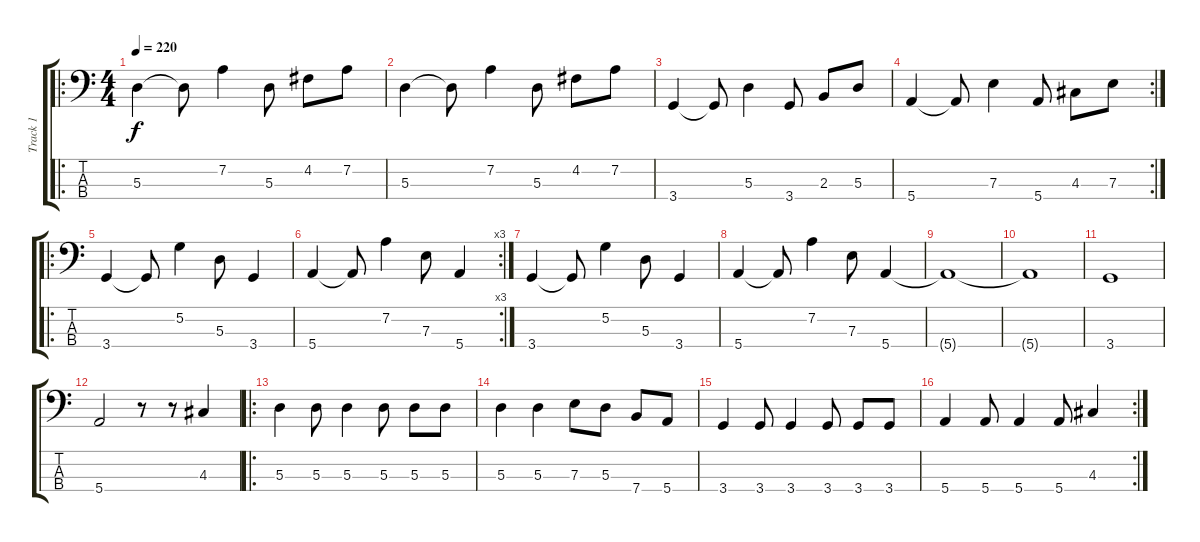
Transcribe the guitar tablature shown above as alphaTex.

\track ("Track 1" "Track 1") {instrument electricbassfinger}
\staff {score tabs}
\tuning (G2 D2 A1 E1) {hide}
\ro
\ts (4 4)
\tempo 220
\clef f4
\ks c
5.3.4{dy f} 5.3{t}.8 7.2.4 5.3.8 4.2.8 7.2.8 |
5.3.4 5.3{t}.8 7.2.4 5.3.8 4.2.8 7.2.8 |
3.4.4 3.4{t}.8 5.3.4 3.4.8 2.3.8 5.3.8 |
\rc 2
5.4.4 5.4{t}.8 7.3.4 5.4.8 4.3.8 7.3.8 |
\ro
3.4.4 3.4{t}.8 5.2.4 5.3.8 3.4.4 |
\rc 3
5.4.4 5.4{t}.8 7.2.4 7.3.8 5.4.4 |
3.4.4 3.4{t}.8 5.2.4 5.3.8 3.4.4 |
5.4.4 5.4{t}.8 7.2.4 7.3.8 5.4.4 |
5.4{t}.1 |
5.4{t}.1 |
3.4.1 |
5.4.2 r.8 r.8 4.3.4 |
\ro
5.3.4 5.3.8 5.3.4 5.3.8 5.3.8 5.3.8 |
5.3.4 5.3.4 7.3.8 5.3.8 7.4.8 5.4.8 |
3.4.4 3.4.8 3.4.4 3.4.8 3.4.8 3.4.8 |
\rc 2
5.4.4 5.4.8 5.4.4 5.4.8 4.3.4
